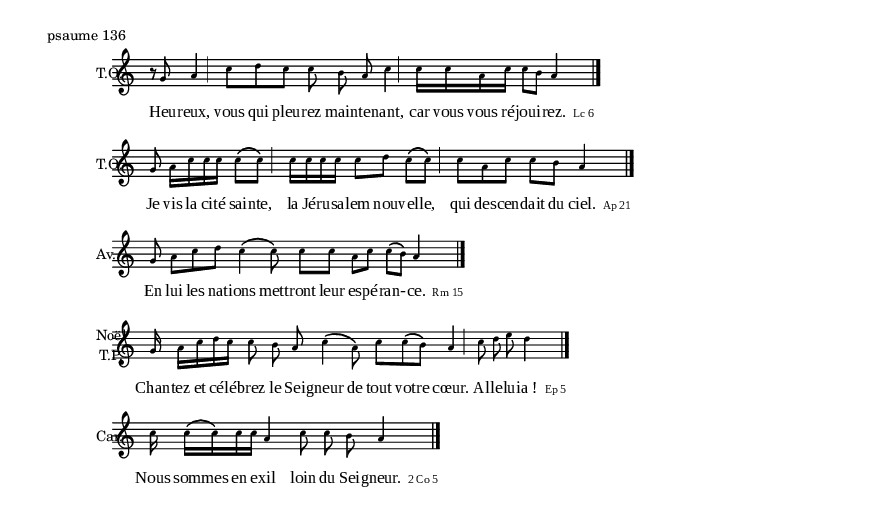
\version "2.12.0"
 \include "definitions.ly"
 \markup {psaume  136}





\relative c'' { 
	\new Staff {
		\cadenzaOn
		
		\set Staff.instrumentName = \markup{ \center-column { T.O. } }
		r8 g
		a4
		\cesure \pespace
		\times 2/3 { c8[ d c] }
		\times 2/3 { c b a }
		c4
		\cesure \pespace
		c16[ c a c]
		c8[ b]
		a4
		\endBar
	}
	\addlyrics {
		Heu -- reux, vous qui pleu -- rez main -- te -- nant, car vous vous ré -- jou -- i -- rez.
		\markup { \citation #"Lc 6" } }
}

\relative c'' { 
	\new Staff {
		\cadenzaOn
		\set Staff.instrumentName = \markup{ \center-column { T.O. } }
		g8
		a16[ c c c]
		c8[\( c\)] \cesure \pespace
		c16[ c c c] c8[ d]
		c8[\( c\)] \cesure \pespace
		\times 2/3 { c8[ a c] }
		c8[ b]
		a4		
		\endBar
	}
	\addlyrics {
		Je vis la ci -- té sai -- nte, la Jé -- ru -- sa -- lem nou -- vel -- le, qui des -- cen -- dait du ciel.
		\markup { \citation #"Ap 21" } }
	
	
}

\relative c'' { 
	\new Staff {
		\cadenzaOn
		\set Staff.instrumentName = \markup{ \center-column { Av. } }
		g8
		\times 2/3 { a8[ c d] }
		\times 2/3 { c4\( c8\) }
		c8[ c]
		a8[ c]
		c8[\( b\)] a4
		\endBar
	}
	\addlyrics {
		En lui les nat -- ions mett -- ront leur es -- pé -- ran -- - -- ce.
		\markup { \citation #"Rm 15" } }
	
	
}


\relative c'' { 
	\new Staff {
		\cadenzaOn
		
		\set Staff.instrumentName = \markup{ \center-column { Noël T.P. } }
		g16
		a[ c d c]
		\times 2/3 { c8 b a }
		\stemDown
		\times 2/3 { c4\( a8\) }
		\stemNeutral
		\times 2/3 { c[ c\( b]\) }
		a4
		\cesureall \pespace
		\times 2/3 { c8 d e }
		d4
		\endBar
	}

	\addlyrics {
		
		Chan -- tez et cé -- lé -- brez le Sei -- gneur de tout vot -- re cœur. Al -- le -- lu -- "ia !"
		
		\markup { \citation #"Ep 5" } }
	
	
}


\relative c'' { 
	\new Staff {
		\cadenzaOn
		
		\set Staff.instrumentName = \markup{ \center-column { Car. } }
		c16
		c16[\( c\) c c]
		a4
		\espace \pespace
		
		\times 2/3 { c8 c b }
		a4
		\endBar
	}

	\addlyrics {
		
		Nous som -- mes en e -- xil loin du Sei -- gneur.
		
		\markup { \citation #"2 Co 5" } }
	
	
}
